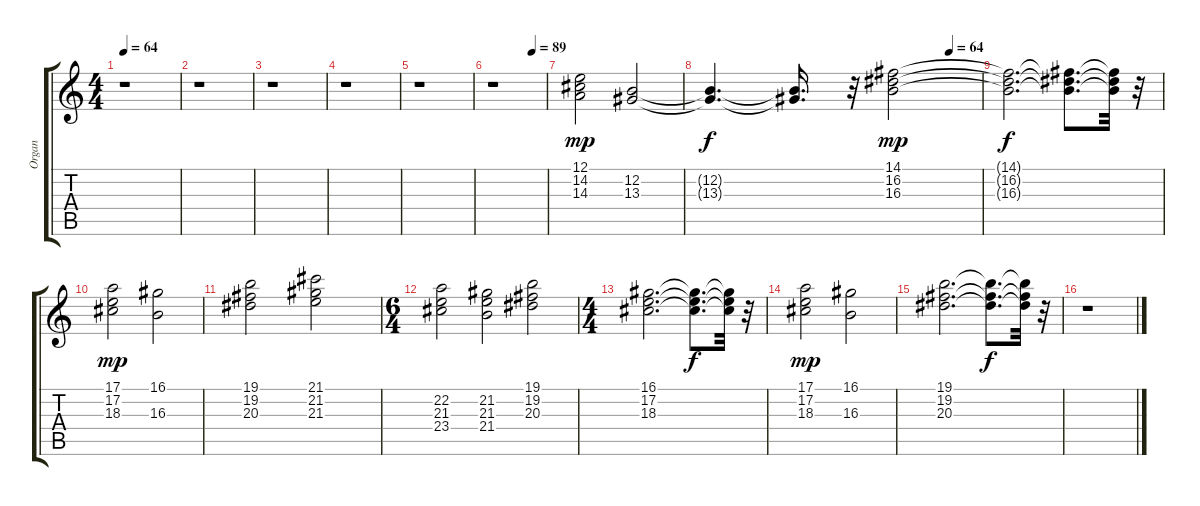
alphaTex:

\track ("Organ" "Organ") {instrument rockorgan}
\staff {score tabs}
\tuning (E4 B3 G3 D3 A2 E2) {hide}
\ts (4 4)
\tempo 64
\clef g2
\ks c
r.1{dy mp} |
r.1 |
r.1 |
r.1 |
r.1 |
\tempo (89 0.75)
r.1 |
(12.1 14.2 14.3).2 (12.2 13.3).2 |
\tempo (64 0.8833333333333333)
(12.2{t} 13.3{t}).4{d dy f} (12.2{t} 13.3{t}).16{d} r.32 (14.1 16.2 16.3).2{dy mp} |
(14.1{t} 16.2{t} 16.3{t}).2{d dy f} (14.1{t} 16.2{t} 16.3{t}).8{d} (14.1{t} 16.2{t} 16.3{t}).32 r.32 |
(17.1 17.2 18.3).2{dy mp} (16.1 16.3).2 |
(19.1 19.2 20.3).2 (21.1 21.2 21.3).2 |
\ts (6 4)
(22.2 21.3 23.4).2 (21.2 21.3 21.4).2 (19.1 19.2 20.3).2 |
\ts (4 4)
(16.1 17.2 18.3).2{d} (16.1{t} 17.2{t} 18.3{t}).8{d dy f} (16.1{t} 17.2{t} 18.3{t}).32 r.32 |
(17.1 17.2 18.3).2{dy mp} (16.1 16.3).2 |
(19.1 19.2 20.3).2{d} (19.1{t} 19.2{t} 20.3{t}).8{d dy f} (19.1{t} 19.2{t} 20.3{t}).32 r.32 |
r.1
